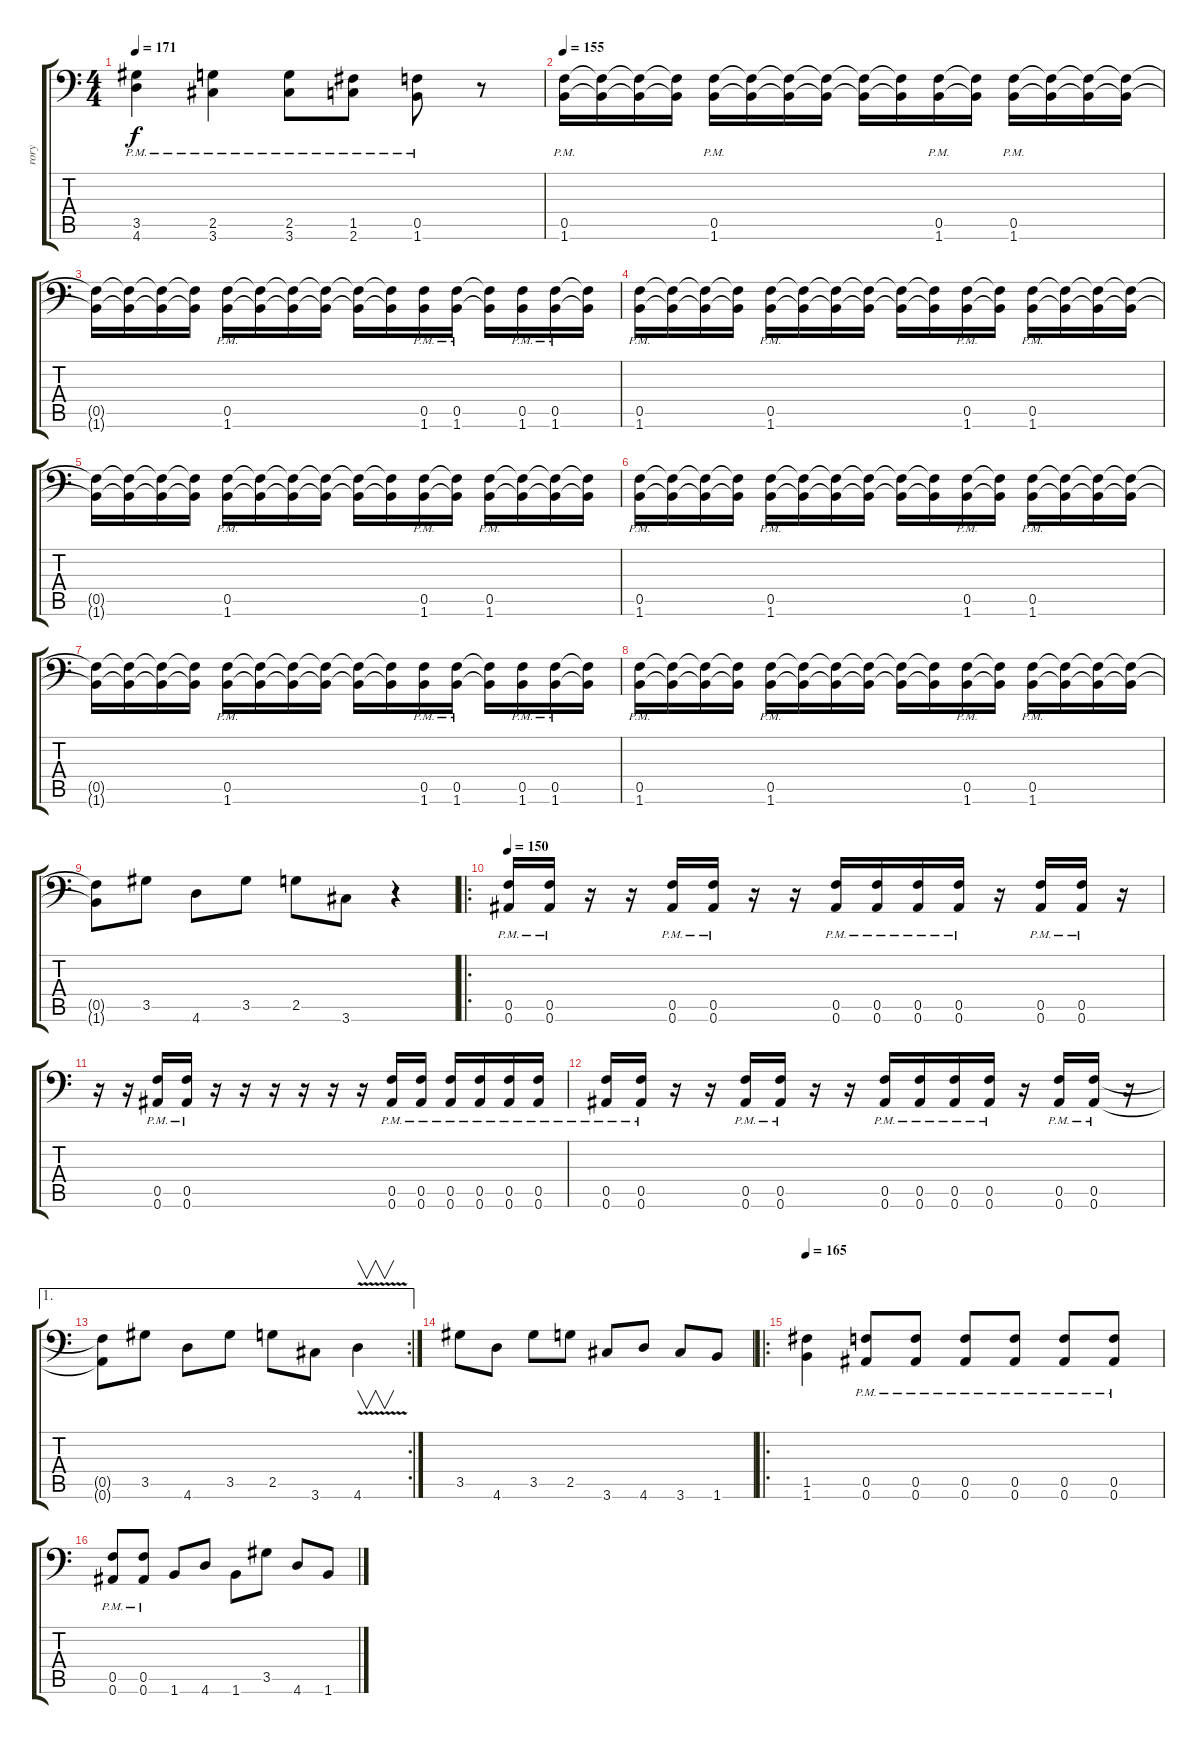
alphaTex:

\track ("rory" "rory") {instrument distortionguitar}
\staff {score tabs}
\tuning (C4 G3 Eb3 Bb2 F2 Bb1) {hide}
\ts (4 4)
\tempo 171
\clef f4
\ks c
(3.5{pm} 4.6{pm}).4{dy f} (2.5{pm} 3.6{pm}).4 (2.5{pm} 3.6{pm}).8 (1.5{pm} 2.6{pm}).8 (0.5{pm} 1.6{pm}).8 r.8 |
\tempo 155
(0.5{pm} 1.6{pm}).16 (0.5{t} 1.6{t}).16 (0.5{t} 1.6{t}).16 (0.5{t} 1.6{t}).16 (0.5{pm} 1.6{pm}).16 (0.5{t} 1.6{t}).16 (0.5{t} 1.6{t}).16 (0.5{t} 1.6{t}).16 (0.5{t} 1.6{t}).16 (0.5{t} 1.6{t}).16 (0.5{pm} 1.6{pm}).16 (0.5{t} 1.6{t}).16 (0.5{pm} 1.6{pm}).16 (0.5{t} 1.6{t}).16 (0.5{t} 1.6{t}).16 (0.5{t} 1.6{t}).16 |
(0.5{t} 1.6{t}).16 (0.5{t} 1.6{t}).16 (0.5{t} 1.6{t}).16 (0.5{t} 1.6{t}).16 (0.5{pm} 1.6{pm}).16 (0.5{t} 1.6{t}).16 (0.5{t} 1.6{t}).16 (0.5{t} 1.6{t}).16 (0.5{t} 1.6{t}).16 (0.5{t} 1.6{t}).16 (0.5{pm} 1.6{pm}).16 (0.5{pm} 1.6{pm}).16 (0.5{t} 1.6{t}).16 (0.5{pm} 1.6{pm}).16 (0.5{pm} 1.6{pm}).16 (0.5{t} 1.6{t}).16 |
(0.5{pm} 1.6{pm}).16 (0.5{t} 1.6{t}).16 (0.5{t} 1.6{t}).16 (0.5{t} 1.6{t}).16 (0.5{pm} 1.6{pm}).16 (0.5{t} 1.6{t}).16 (0.5{t} 1.6{t}).16 (0.5{t} 1.6{t}).16 (0.5{t} 1.6{t}).16 (0.5{t} 1.6{t}).16 (0.5{pm} 1.6{pm}).16 (0.5{t} 1.6{t}).16 (0.5{pm} 1.6{pm}).16 (0.5{t} 1.6{t}).16 (0.5{t} 1.6{t}).16 (0.5{t} 1.6{t}).16 |
(0.5{t} 1.6{t}).16 (0.5{t} 1.6{t}).16 (0.5{t} 1.6{t}).16 (0.5{t} 1.6{t}).16 (0.5{pm} 1.6{pm}).16 (0.5{t} 1.6{t}).16 (0.5{t} 1.6{t}).16 (0.5{t} 1.6{t}).16 (0.5{t} 1.6{t}).16 (0.5{t} 1.6{t}).16 (0.5{pm} 1.6{pm}).16 (0.5{t} 1.6{t}).16 (0.5{pm} 1.6{pm}).16 (0.5{t} 1.6{t}).16 (0.5{t} 1.6{t}).16 (0.5{t} 1.6{t}).16 |
(0.5{pm} 1.6{pm}).16 (0.5{t} 1.6{t}).16 (0.5{t} 1.6{t}).16 (0.5{t} 1.6{t}).16 (0.5{pm} 1.6{pm}).16 (0.5{t} 1.6{t}).16 (0.5{t} 1.6{t}).16 (0.5{t} 1.6{t}).16 (0.5{t} 1.6{t}).16 (0.5{t} 1.6{t}).16 (0.5{pm} 1.6{pm}).16 (0.5{t} 1.6{t}).16 (0.5{pm} 1.6{pm}).16 (0.5{t} 1.6{t}).16 (0.5{t} 1.6{t}).16 (0.5{t} 1.6{t}).16 |
(0.5{t} 1.6{t}).16 (0.5{t} 1.6{t}).16 (0.5{t} 1.6{t}).16 (0.5{t} 1.6{t}).16 (0.5{pm} 1.6{pm}).16 (0.5{t} 1.6{t}).16 (0.5{t} 1.6{t}).16 (0.5{t} 1.6{t}).16 (0.5{t} 1.6{t}).16 (0.5{t} 1.6{t}).16 (0.5{pm} 1.6{pm}).16 (0.5{pm} 1.6{pm}).16 (0.5{t} 1.6{t}).16 (0.5{pm} 1.6{pm}).16 (0.5{pm} 1.6{pm}).16 (0.5{t} 1.6{t}).16 |
(0.5{pm} 1.6{pm}).16 (0.5{t} 1.6{t}).16 (0.5{t} 1.6{t}).16 (0.5{t} 1.6{t}).16 (0.5{pm} 1.6{pm}).16 (0.5{t} 1.6{t}).16 (0.5{t} 1.6{t}).16 (0.5{t} 1.6{t}).16 (0.5{t} 1.6{t}).16 (0.5{t} 1.6{t}).16 (0.5{pm} 1.6{pm}).16 (0.5{t} 1.6{t}).16 (0.5{pm} 1.6{pm}).16 (0.5{t} 1.6{t}).16 (0.5{t} 1.6{t}).16 (0.5{t} 1.6{t}).16 |
(0.5{t} 1.6{t}).8 3.5.8 4.6.8 3.5.8 2.5.8 3.6.8 r.4 |
\ro
\tempo 150
(0.5{pm} 0.6{pm}).16 (0.5{pm} 0.6{pm}).16 r.16 r.16 (0.5{pm} 0.6{pm}).16 (0.5{pm} 0.6{pm}).16 r.16 r.16 (0.5{pm} 0.6{pm}).16 (0.5{pm} 0.6{pm}).16 (0.5{pm} 0.6{pm}).16 (0.5{pm} 0.6{pm}).16 r.16 (0.5{pm} 0.6{pm}).16 (0.5{pm} 0.6{pm}).16 r.16 |
r.16 r.16 (0.5{pm} 0.6{pm}).16 (0.5{pm} 0.6{pm}).16 r.16 r.16 r.16 r.16 r.16 r.16 (0.5{pm} 0.6{pm}).16 (0.5{pm} 0.6{pm}).16 (0.5{pm} 0.6{pm}).16 (0.5{pm} 0.6{pm}).16 (0.5{pm} 0.6{pm}).16 (0.5{pm} 0.6{pm}).16 |
(0.5{pm} 0.6{pm}).16 (0.5{pm} 0.6{pm}).16 r.16 r.16 (0.5{pm} 0.6{pm}).16 (0.5{pm} 0.6{pm}).16 r.16 r.16 (0.5{pm} 0.6{pm}).16 (0.5{pm} 0.6{pm}).16 (0.5{pm} 0.6{pm}).16 (0.5{pm} 0.6{pm}).16 r.16 (0.5{pm} 0.6{pm}).16 (0.5{pm} 0.6{pm}).16 r.16 |
\ae 1
\rc 2
(0.5{t} 0.6{t}).8 3.5.8 4.6.8 3.5.8 2.5.8 3.6.8 4.6{v}.4{v} |
3.5.8 4.6.8 3.5.8 2.5.8 3.6.8 4.6.8 3.6.8 1.6.8 |
\ro
\tempo 165
(1.5 1.6).4 (0.5{pm} 0.6{pm}).8 (0.5{pm} 0.6{pm}).8 (0.5{pm} 0.6{pm}).8 (0.5{pm} 0.6{pm}).8 (0.5{pm} 0.6{pm}).8 (0.5{pm} 0.6{pm}).8 |
(0.5{pm} 0.6{pm}).8 (0.5{pm} 0.6{pm}).8 1.6.8 4.6.8 1.6.8 3.5.8 4.6.8 1.6.8
